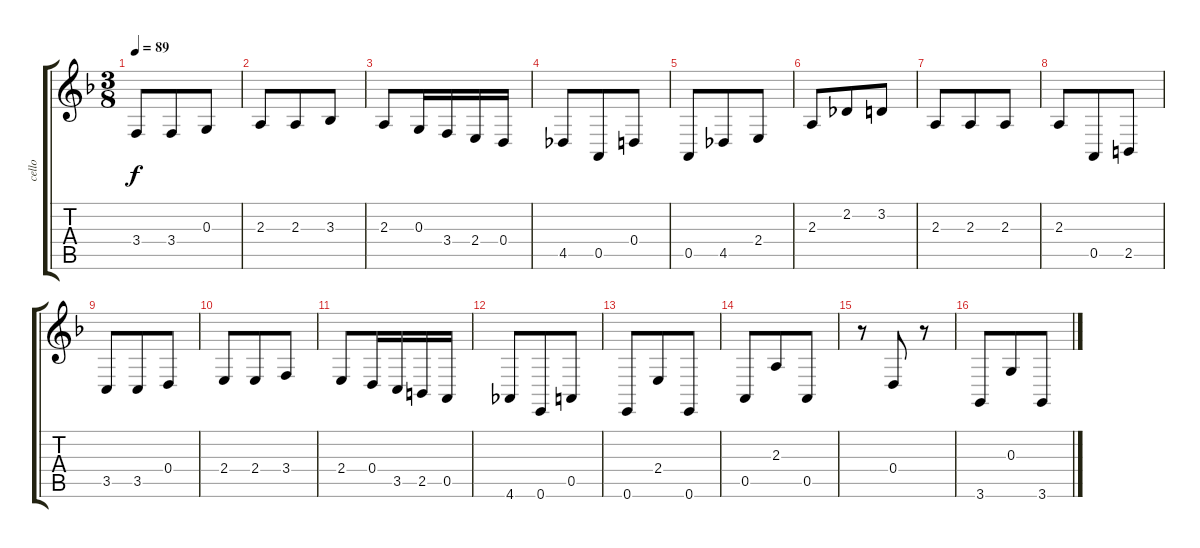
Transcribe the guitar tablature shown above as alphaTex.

\track ("cello" "cello") {instrument cello}
\staff {score tabs}
\tuning (E4 B3 G3 D3 A2 E2) {hide}
\ts (3 8)
\tempo 89
\clef g2
\ks dminor
3.4.8{dy f} 3.4.8 0.3.8 |
2.3.8 2.3.8 3.3.8 |
2.3.8 0.3.16 3.4.16 2.4.16 0.4.16 |
4.5.8 0.5.8 0.4.8 |
0.5.8 4.5.8 2.4.8 |
2.3.8 2.2.8 3.2.8 |
2.3.8 2.3.8 2.3.8 |
2.3.8 0.5.8 2.5.8 |
3.5.8 3.5.8 0.4.8 |
2.4.8 2.4.8 3.4.8 |
2.4.8 0.4.16 3.5.16 2.5.16 0.5.16 |
4.6.8 0.6.8 0.5.8 |
0.6.8 2.4.8 0.6.8 |
0.5.8 2.3.8 0.5.8 |
r.8 0.4.8 r.8 |
3.6.8 0.3.8 3.6.8
